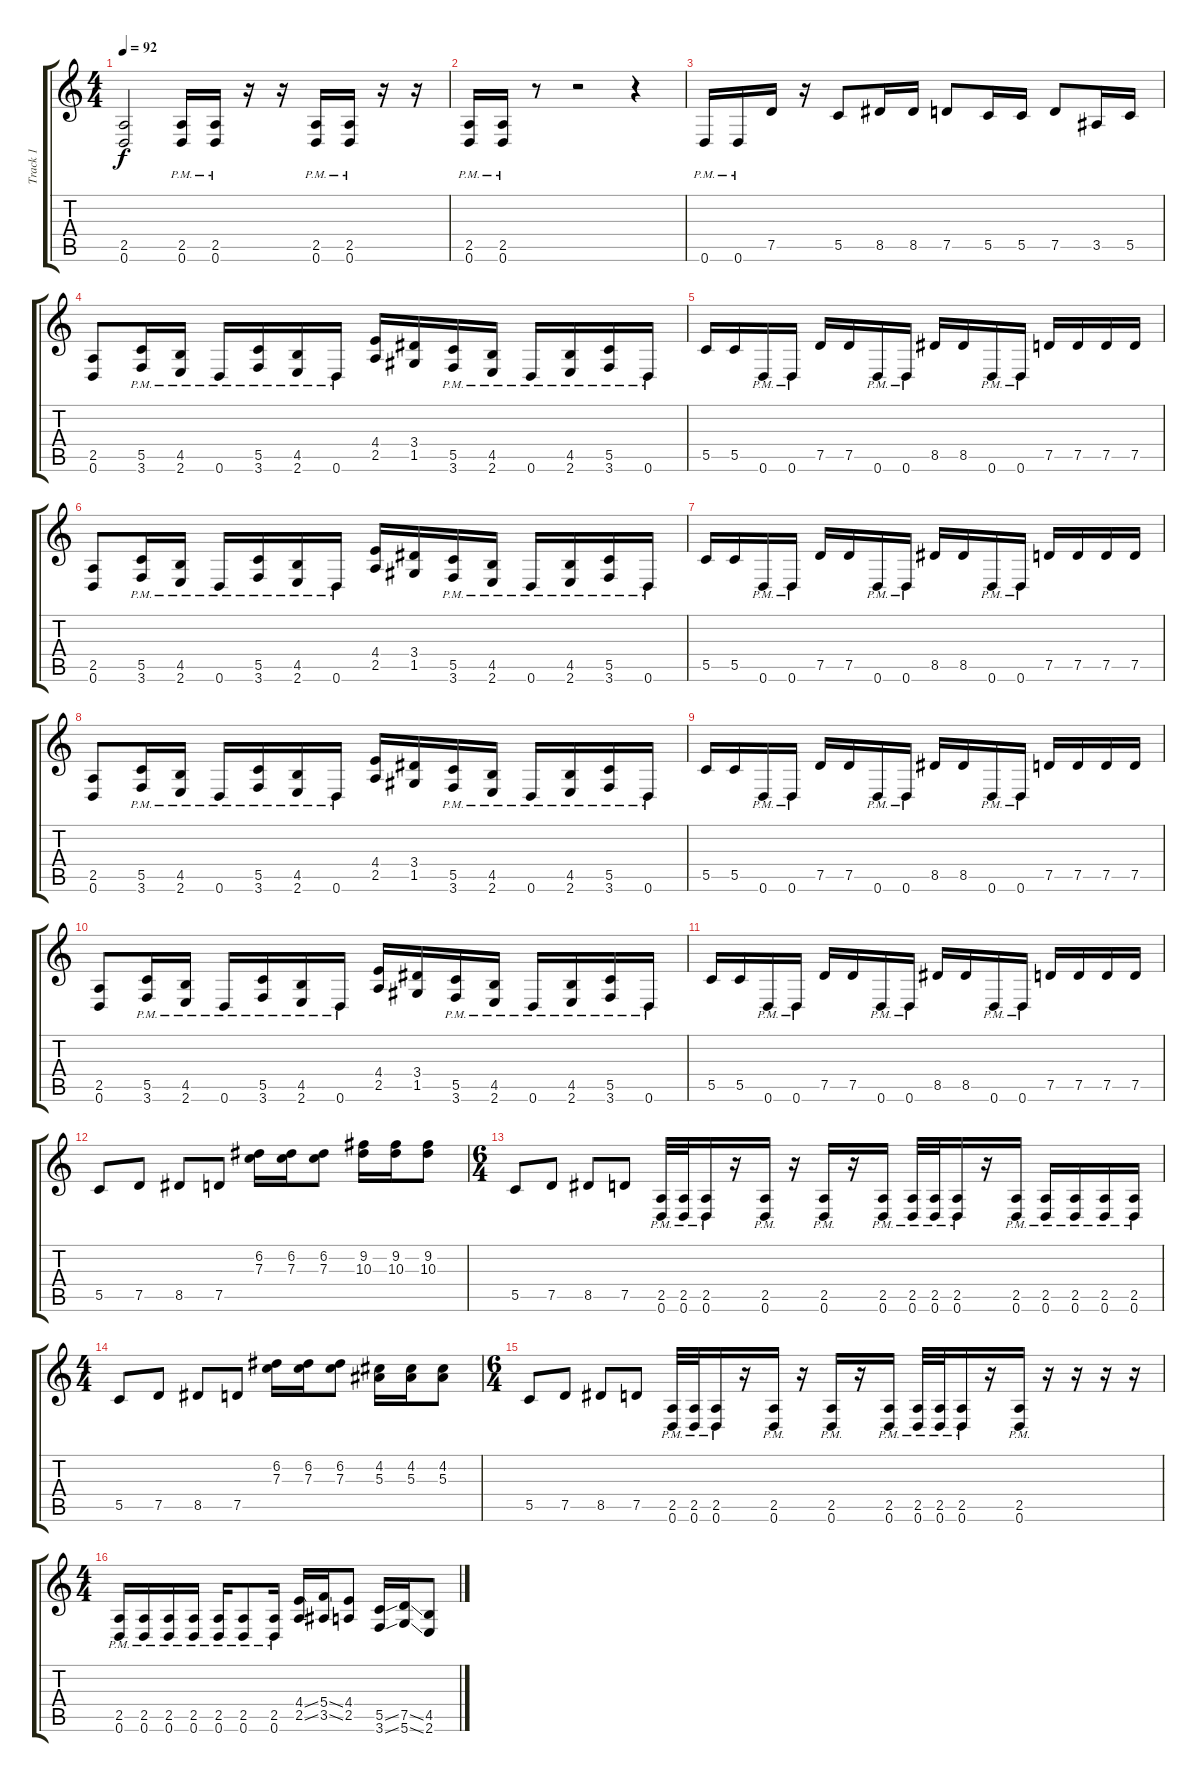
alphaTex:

\track ("Track 1" "Track 1") {instrument distortionguitar}
\staff {score tabs}
\tuning (D4 A3 F3 C3 G2 D2) {hide}
\ts (4 4)
\tempo 92
\clef g2
\ks c
(2.5 0.6).2{dy f} (2.5{pm} 0.6{pm}).16 (2.5{pm} 0.6{pm}).16 r.16 r.16 (2.5{pm} 0.6{pm}).16 (2.5{pm} 0.6{pm}).16 r.16 r.16 |
(2.5{pm} 0.6{pm}).16 (2.5{pm} 0.6{pm}).16 r.8 r.2 r.4 |
0.6{pm}.16 0.6{pm}.16 7.5.16 r.16 5.5.8 8.5.16 8.5.16 7.5.8 5.5.16 5.5.16 7.5.8 3.5.16 5.5.16 |
(2.5 0.6).8 (5.5{pm} 3.6{pm}).16 (4.5{pm} 2.6{pm}).16 0.6{pm}.16 (5.5{pm} 3.6{pm}).16 (4.5{pm} 2.6{pm}).16 0.6{pm}.16 (4.4 2.5).16 (3.4 1.5).16 (5.5{pm} 3.6{pm}).16 (4.5{pm} 2.6{pm}).16 0.6{pm}.16 (4.5{pm} 2.6{pm}).16 (5.5{pm} 3.6{pm}).16 0.6{pm}.16 |
5.5.16 5.5.16 0.6{pm}.16 0.6{pm}.16 7.5.16 7.5.16 0.6{pm}.16 0.6{pm}.16 8.5.16 8.5.16 0.6{pm}.16 0.6{pm}.16 7.5.16 7.5.16 7.5.16 7.5.16 |
(2.5 0.6).8 (5.5{pm} 3.6{pm}).16 (4.5{pm} 2.6{pm}).16 0.6{pm}.16 (5.5{pm} 3.6{pm}).16 (4.5{pm} 2.6{pm}).16 0.6{pm}.16 (4.4 2.5).16 (3.4 1.5).16 (5.5{pm} 3.6{pm}).16 (4.5{pm} 2.6{pm}).16 0.6{pm}.16 (4.5{pm} 2.6{pm}).16 (5.5{pm} 3.6{pm}).16 0.6{pm}.16 |
5.5.16 5.5.16 0.6{pm}.16 0.6{pm}.16 7.5.16 7.5.16 0.6{pm}.16 0.6{pm}.16 8.5.16 8.5.16 0.6{pm}.16 0.6{pm}.16 7.5.16 7.5.16 7.5.16 7.5.16 |
(2.5 0.6).8 (5.5{pm} 3.6{pm}).16 (4.5{pm} 2.6{pm}).16 0.6{pm}.16 (5.5{pm} 3.6{pm}).16 (4.5{pm} 2.6{pm}).16 0.6{pm}.16 (4.4 2.5).16 (3.4 1.5).16 (5.5{pm} 3.6{pm}).16 (4.5{pm} 2.6{pm}).16 0.6{pm}.16 (4.5{pm} 2.6{pm}).16 (5.5{pm} 3.6{pm}).16 0.6{pm}.16 |
5.5.16 5.5.16 0.6{pm}.16 0.6{pm}.16 7.5.16 7.5.16 0.6{pm}.16 0.6{pm}.16 8.5.16 8.5.16 0.6{pm}.16 0.6{pm}.16 7.5.16 7.5.16 7.5.16 7.5.16 |
(2.5 0.6).8 (5.5{pm} 3.6{pm}).16 (4.5{pm} 2.6{pm}).16 0.6{pm}.16 (5.5{pm} 3.6{pm}).16 (4.5{pm} 2.6{pm}).16 0.6{pm}.16 (4.4 2.5).16 (3.4 1.5).16 (5.5{pm} 3.6{pm}).16 (4.5{pm} 2.6{pm}).16 0.6{pm}.16 (4.5{pm} 2.6{pm}).16 (5.5{pm} 3.6{pm}).16 0.6{pm}.16 |
5.5.16 5.5.16 0.6{pm}.16 0.6{pm}.16 7.5.16 7.5.16 0.6{pm}.16 0.6{pm}.16 8.5.16 8.5.16 0.6{pm}.16 0.6{pm}.16 7.5.16 7.5.16 7.5.16 7.5.16 |
5.5.8 7.5.8 8.5.8 7.5.8 (6.2 7.3).16 (6.2 7.3).16 (6.2 7.3).8 (9.2 10.3).16 (9.2 10.3).16 (9.2 10.3).8 |
\ts (6 4)
5.5.8 7.5.8 8.5.8 7.5.8 (2.5{pm} 0.6{pm}).32 (2.5{pm} 0.6{pm}).32 (2.5{pm} 0.6{pm}).16 r.16 (2.5{pm} 0.6{pm}).16 r.16 (2.5{pm} 0.6{pm}).16 r.16 (2.5{pm} 0.6{pm}).16 (2.5{pm} 0.6{pm}).32 (2.5{pm} 0.6{pm}).32 (2.5{pm} 0.6{pm}).16 r.16 (2.5{pm} 0.6{pm}).16 (2.5{pm} 0.6{pm}).16 (2.5{pm} 0.6{pm}).16 (2.5{pm} 0.6{pm}).16 (2.5{pm} 0.6{pm}).16 |
\ts (4 4)
5.5.8 7.5.8 8.5.8 7.5.8 (6.2 7.3).16 (6.2 7.3).16 (6.2 7.3).8 (4.2 5.3).16 (4.2 5.3).16 (4.2 5.3).8 |
\ts (6 4)
5.5.8 7.5.8 8.5.8 7.5.8 (2.5{pm} 0.6{pm}).32 (2.5{pm} 0.6{pm}).32 (2.5{pm} 0.6{pm}).16 r.16 (2.5{pm} 0.6{pm}).16 r.16 (2.5{pm} 0.6{pm}).16 r.16 (2.5{pm} 0.6{pm}).16 (2.5{pm} 0.6{pm}).32 (2.5{pm} 0.6{pm}).32 (2.5{pm} 0.6{pm}).16 r.16 (2.5{pm} 0.6{pm}).16 r.16 r.16 r.16 r.16 |
\ts (4 4)
(2.5{pm} 0.6{pm}).16 (2.5{pm} 0.6{pm}).16 (2.5{pm} 0.6{pm}).16 (2.5{pm} 0.6{pm}).16 (2.5{pm} 0.6{pm}).16 (2.5{pm} 0.6{pm}).8 (2.5{pm} 0.6{pm}).16 (4.4{ss} 2.5{ss}).16 (5.4{ss} 3.5{ss}).16 (4.4 2.5).8 (5.5{ss} 3.6{ss}).16 (7.5{ss} 5.6{ss}).16 (4.5 2.6).8
